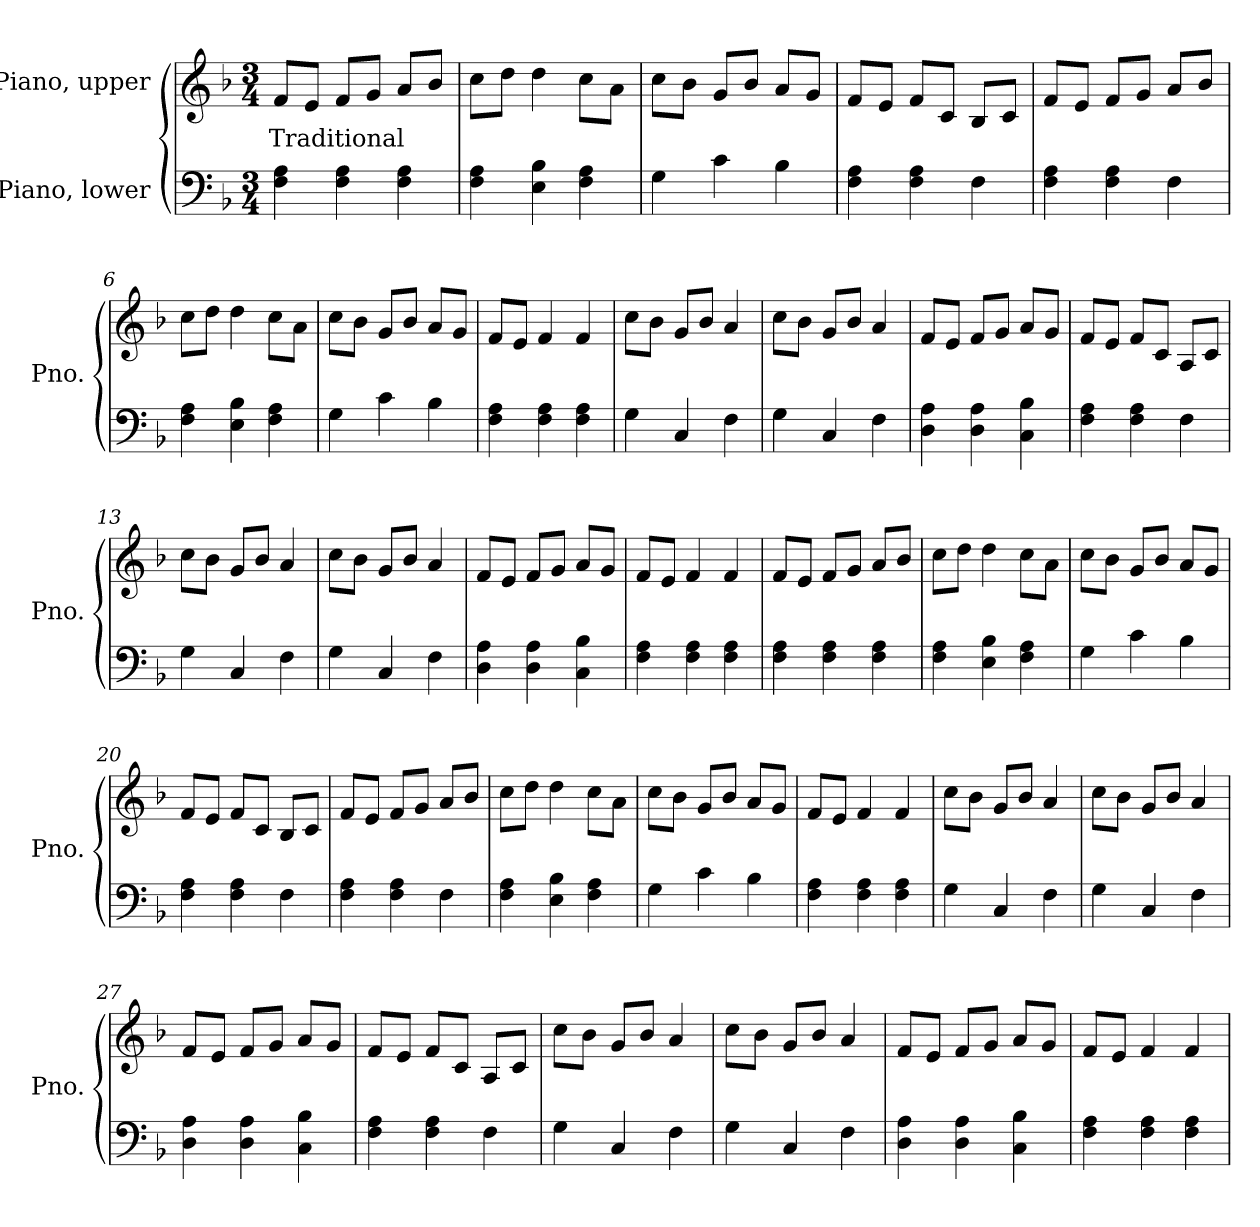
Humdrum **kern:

**kern	**kern	**text
*part2	*part1	*part1
*staff2	*staff1	*staff1
*I"Piano, lower	*I"Piano, upper	*
*I'Pno.	*I'Pno.	*
*clefF4	*clefG2	*
*k[b-]	*k[b-]	*
*M3/4	*M3/4	*
*MM100	*MM100	*
=1	=1	=1
!	!	!LO:LY:b
4F\ 4A\	8f/L	Traditional
.	8e/J	.
4F\ 4A\	8f/L	.
.	8g/J	.
4F\ 4A\	8a/L	.
.	8b-/J	.
=2	=2	=2
4F\ 4A\	8cc\L	.
.	8dd\J	.
4E\ 4B-\	4dd\	.
4F\ 4A\	8cc\L	.
.	8a\J	.
=3	=3	=3
4G\	8cc\L	.
.	8b-\J	.
4c\	8g/L	.
.	8b-/J	.
4B-\	8a/L	.
.	8g/J	.
=4	=4	=4
4F\ 4A\	8f/L	.
.	8e/J	.
4F\ 4A\	8f/L	.
.	8c/J	.
4F\	8B-/L	.
.	8c/J	.
=5	=5	=5
4F\ 4A\	8f/L	.
.	8e/J	.
4F\ 4A\	8f/L	.
.	8g/J	.
4F\	8a/L	.
.	8b-/J	.
!!LO:LB:g=z
=6	=6	=6
4F\ 4A\	8cc\L	.
.	8dd\J	.
4E\ 4B-\	4dd\	.
4F\ 4A\	8cc\L	.
.	8a\J	.
=7	=7	=7
4G\	8cc\L	.
.	8b-\J	.
4c\	8g/L	.
.	8b-/J	.
4B-\	8a/L	.
.	8g/J	.
=8	=8	=8
4F\ 4A\	8f/L	.
.	8e/J	.
4F\ 4A\	4f/	.
4F\ 4A\	4f/	.
=9	=9	=9
4G\	8cc\L	.
.	8b-\J	.
4C/	8g/L	.
.	8b-/J	.
4F\	4a/	.
=10	=10	=10
4G\	8cc\L	.
.	8b-\J	.
4C/	8g/L	.
.	8b-/J	.
4F\	4a/	.
=11	=11	=11
4D\ 4A\	8f/L	.
.	8e/J	.
4D\ 4A\	8f/L	.
.	8g/J	.
4C\ 4B-\	8a/L	.
.	8g/J	.
=12	=12	=12
4F\ 4A\	8f/L	.
.	8e/J	.
4F\ 4A\	8f/L	.
.	8c/J	.
4F\	8A/L	.
.	8c/J	.
!!LO:LB:g=z
=13	=13	=13
4G\	8cc\L	.
.	8b-\J	.
4C/	8g/L	.
.	8b-/J	.
4F\	4a/	.
=14	=14	=14
4G\	8cc\L	.
.	8b-\J	.
4C/	8g/L	.
.	8b-/J	.
4F\	4a/	.
=15	=15	=15
4D\ 4A\	8f/L	.
.	8e/J	.
4D\ 4A\	8f/L	.
.	8g/J	.
4C\ 4B-\	8a/L	.
.	8g/J	.
=16	=16	=16
4F\ 4A\	8f/L	.
.	8e/J	.
4F\ 4A\	4f/	.
4F\ 4A\	4f/	.
=17	=17	=17
4F\ 4A\	8f/L	.
.	8e/J	.
4F\ 4A\	8f/L	.
.	8g/J	.
4F\ 4A\	8a/L	.
.	8b-/J	.
=18	=18	=18
4F\ 4A\	8cc\L	.
.	8dd\J	.
4E\ 4B-\	4dd\	.
4F\ 4A\	8cc\L	.
.	8a\J	.
=19	=19	=19
4G\	8cc\L	.
.	8b-\J	.
4c\	8g/L	.
.	8b-/J	.
4B-\	8a/L	.
.	8g/J	.
!!LO:LB:g=z
=20	=20	=20
4F\ 4A\	8f/L	.
.	8e/J	.
4F\ 4A\	8f/L	.
.	8c/J	.
4F\	8B-/L	.
.	8c/J	.
=21	=21	=21
4F\ 4A\	8f/L	.
.	8e/J	.
4F\ 4A\	8f/L	.
.	8g/J	.
4F\	8a/L	.
.	8b-/J	.
=22	=22	=22
4F\ 4A\	8cc\L	.
.	8dd\J	.
4E\ 4B-\	4dd\	.
4F\ 4A\	8cc\L	.
.	8a\J	.
=23	=23	=23
4G\	8cc\L	.
.	8b-\J	.
4c\	8g/L	.
.	8b-/J	.
4B-\	8a/L	.
.	8g/J	.
=24	=24	=24
4F\ 4A\	8f/L	.
.	8e/J	.
4F\ 4A\	4f/	.
4F\ 4A\	4f/	.
=25	=25	=25
4G\	8cc\L	.
.	8b-\J	.
4C/	8g/L	.
.	8b-/J	.
4F\	4a/	.
=26	=26	=26
4G\	8cc\L	.
.	8b-\J	.
4C/	8g/L	.
.	8b-/J	.
4F\	4a/	.
!!LO:LB:g=z
=27	=27	=27
4D\ 4A\	8f/L	.
.	8e/J	.
4D\ 4A\	8f/L	.
.	8g/J	.
4C\ 4B-\	8a/L	.
.	8g/J	.
=28	=28	=28
4F\ 4A\	8f/L	.
.	8e/J	.
4F\ 4A\	8f/L	.
.	8c/J	.
4F\	8A/L	.
.	8c/J	.
=29	=29	=29
4G\	8cc\L	.
.	8b-\J	.
4C/	8g/L	.
.	8b-/J	.
4F\	4a/	.
=30	=30	=30
4G\	8cc\L	.
.	8b-\J	.
4C/	8g/L	.
.	8b-/J	.
4F\	4a/	.
=31	=31	=31
4D\ 4A\	8f/L	.
.	8e/J	.
4D\ 4A\	8f/L	.
.	8g/J	.
4C\ 4B-\	8a/L	.
.	8g/J	.
=32	=32	=32
4F\ 4A\	8f/L	.
.	8e/J	.
4F\ 4A\	4f/	.
4F\ 4A\	4f/	.
=	=	=
*-	*-	*-
